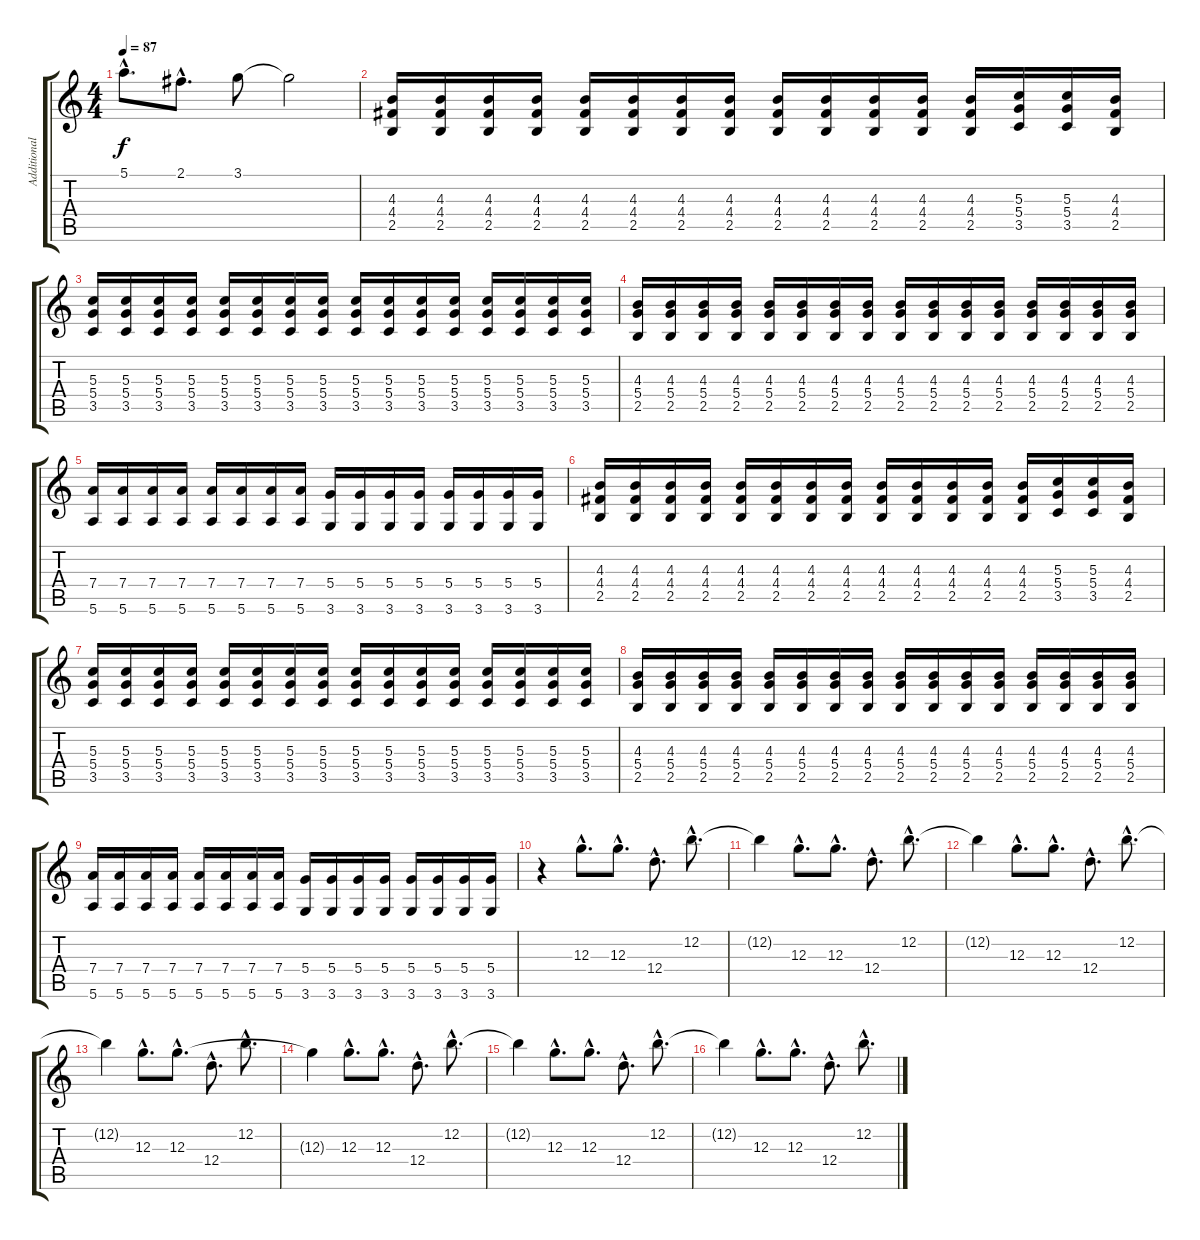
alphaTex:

\track ("Additional Guitar" "Additional") {instrument overdrivenguitar}
\staff {score tabs}
\tuning (E4 B3 G3 D3 A2 E2) {hide}
\ts (4 4)
\tempo 87
\clef g2
\ks c
5.1{hac}.8{d dy f} 2.1{hac}.8{d} 3.1.8 3.1{t}.2 |
(4.3 4.4 2.5).16{instrument distortionguitar} (4.3 4.4 2.5).16 (4.3 4.4 2.5).16 (4.3 4.4 2.5).16 (4.3 4.4 2.5).16 (4.3 4.4 2.5).16 (4.3 4.4 2.5).16 (4.3 4.4 2.5).16 (4.3 4.4 2.5).16 (4.3 4.4 2.5).16 (4.3 4.4 2.5).16 (4.3 4.4 2.5).16 (4.3 4.4 2.5).16 (5.3 5.4 3.5).16 (5.3 5.4 3.5).16 (4.3 4.4 2.5).16 |
(5.3 5.4 3.5).16 (5.3 5.4 3.5).16 (5.3 5.4 3.5).16 (5.3 5.4 3.5).16 (5.3 5.4 3.5).16 (5.3 5.4 3.5).16 (5.3 5.4 3.5).16 (5.3 5.4 3.5).16 (5.3 5.4 3.5).16 (5.3 5.4 3.5).16 (5.3 5.4 3.5).16 (5.3 5.4 3.5).16 (5.3 5.4 3.5).16 (5.3 5.4 3.5).16 (5.3 5.4 3.5).16 (5.3 5.4 3.5).16 |
(4.3 5.4 2.5).16 (4.3 5.4 2.5).16 (4.3 5.4 2.5).16 (4.3 5.4 2.5).16 (4.3 5.4 2.5).16 (4.3 5.4 2.5).16 (4.3 5.4 2.5).16 (4.3 5.4 2.5).16 (4.3 5.4 2.5).16 (4.3 5.4 2.5).16 (4.3 5.4 2.5).16 (4.3 5.4 2.5).16 (4.3 5.4 2.5).16 (4.3 5.4 2.5).16 (4.3 5.4 2.5).16 (4.3 5.4 2.5).16 |
(7.4 5.6).16 (7.4 5.6).16 (7.4 5.6).16 (7.4 5.6).16 (7.4 5.6).16 (7.4 5.6).16 (7.4 5.6).16 (7.4 5.6).16 (5.4 3.6).16 (5.4 3.6).16 (5.4 3.6).16 (5.4 3.6).16 (5.4 3.6).16 (5.4 3.6).16 (5.4 3.6).16 (5.4 3.6).16 |
(4.3 4.4 2.5).16 (4.3 4.4 2.5).16 (4.3 4.4 2.5).16 (4.3 4.4 2.5).16 (4.3 4.4 2.5).16 (4.3 4.4 2.5).16 (4.3 4.4 2.5).16 (4.3 4.4 2.5).16 (4.3 4.4 2.5).16 (4.3 4.4 2.5).16 (4.3 4.4 2.5).16 (4.3 4.4 2.5).16 (4.3 4.4 2.5).16 (5.3 5.4 3.5).16 (5.3 5.4 3.5).16 (4.3 4.4 2.5).16 |
(5.3 5.4 3.5).16 (5.3 5.4 3.5).16 (5.3 5.4 3.5).16 (5.3 5.4 3.5).16 (5.3 5.4 3.5).16 (5.3 5.4 3.5).16 (5.3 5.4 3.5).16 (5.3 5.4 3.5).16 (5.3 5.4 3.5).16 (5.3 5.4 3.5).16 (5.3 5.4 3.5).16 (5.3 5.4 3.5).16 (5.3 5.4 3.5).16 (5.3 5.4 3.5).16 (5.3 5.4 3.5).16 (5.3 5.4 3.5).16 |
(4.3 5.4 2.5).16 (4.3 5.4 2.5).16 (4.3 5.4 2.5).16 (4.3 5.4 2.5).16 (4.3 5.4 2.5).16 (4.3 5.4 2.5).16 (4.3 5.4 2.5).16 (4.3 5.4 2.5).16 (4.3 5.4 2.5).16 (4.3 5.4 2.5).16 (4.3 5.4 2.5).16 (4.3 5.4 2.5).16 (4.3 5.4 2.5).16 (4.3 5.4 2.5).16 (4.3 5.4 2.5).16 (4.3 5.4 2.5).16 |
(7.4 5.6).16 (7.4 5.6).16 (7.4 5.6).16 (7.4 5.6).16 (7.4 5.6).16 (7.4 5.6).16 (7.4 5.6).16 (7.4 5.6).16 (5.4 3.6).16 (5.4 3.6).16 (5.4 3.6).16 (5.4 3.6).16 (5.4 3.6).16 (5.4 3.6).16 (5.4 3.6).16 (5.4 3.6).16 |
r.4 12.3{hac}.8{d} 12.3{hac}.8{d} 12.4{hac}.8{d} 12.2{hac}.8{d} |
12.2{t}.4 12.3{hac}.8{d} 12.3{hac}.8{d} 12.4{hac}.8{d} 12.2{hac}.8{d} |
12.2{t}.4 12.3{hac}.8{d} 12.3{hac}.8{d} 12.4{hac}.8{d} 12.2{hac}.8{d} |
12.2{t}.4 12.3{hac}.8{d} 12.3{hac}.8{d} 12.4{hac}.8{d} 12.2{hac}.8{d} |
12.3{t}.4 12.3{hac}.8{d} 12.3{hac}.8{d} 12.4{hac}.8{d} 12.2{hac}.8{d} |
12.2{t}.4 12.3{hac}.8{d} 12.3{hac}.8{d} 12.4{hac}.8{d} 12.2{hac}.8{d} |
12.2{t}.4 12.3{hac}.8{d} 12.3{hac}.8{d} 12.4{hac}.8{d} 12.2{hac}.8{d}
